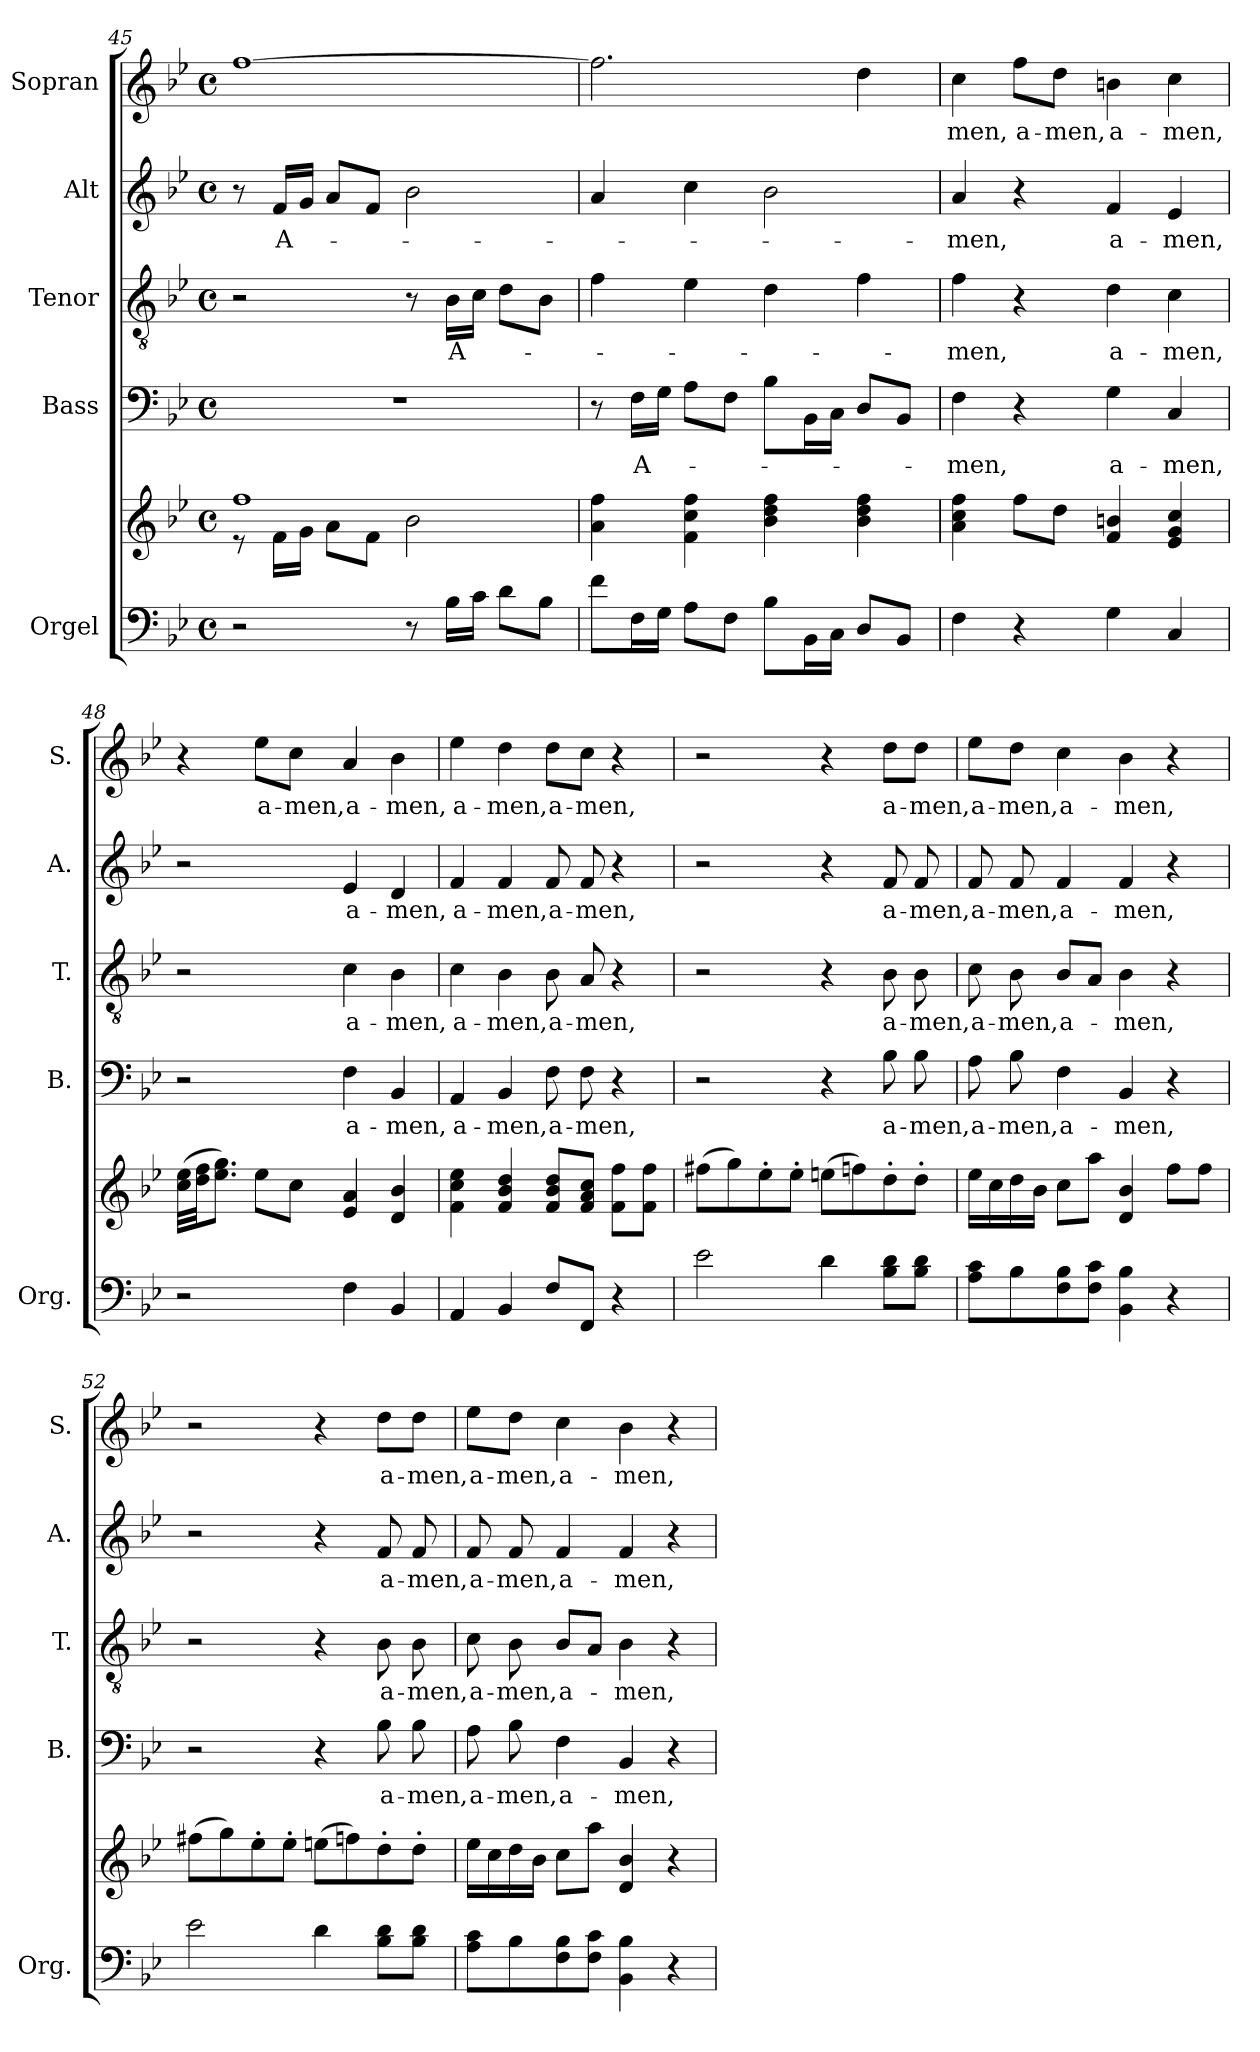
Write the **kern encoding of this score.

**kern	**kern	**kern	**text	**kern	**text	**kern	**text	**kern	**text
*part5	*part5	*part4	*part4	*part3	*part3	*part2	*part2	*part1	*part1
*staff6	*staff5	*staff4	*staff4	*staff3	*staff3	*staff2	*staff2	*staff1	*staff1
*I"Orgel	*	*I"Bass	*	*I"Tenor	*	*I"Alt	*	*I"Sopran	*
*I'Org.	*	*I'B.	*	*I'T.	*	*I'A.	*	*I'S.	*
*clefF4	*clefG2	*clefF4	*	*clefGv2	*	*clefG2	*	*clefG2	*
*k[b-e-]	*k[b-e-]	*k[b-e-]	*	*k[b-e-]	*	*k[b-e-]	*	*k[b-e-]	*
*B-:	*B-:	*B-:	*	*B-:	*	*B-:	*	*B-:	*
*M4/4	*M4/4	*M4/4	*	*M4/4	*	*M4/4	*	*M4/4	*
*met(c)	*met(c)	*met(c)	*	*met(c)	*	*met(c)	*	*met(c)	*
=45	=45	=45	=45	=45	=45	=45	=45	=45	=45
*	*^	*	*	*	*	*	*	*	*
2r	1ff	8r	1r	.	2r	.	8r	.	[1ff	.
!	!	!	!	!	!	!	!	!LO:LY:b	!	!
.	.	16f\LL	.	.	.	.	16f/LL	A-	.	.
.	.	16g\JJ	.	.	.	.	16g/JJ	.	.	.
.	.	8a\L	.	.	.	.	8a/L	.	.	.
.	.	8f\J	.	.	.	.	8f/J	.	.	.
8r	.	2b-\	.	.	8r	.	2b-\	.	.	.
!	!	!	!	!	!	!LO:LY:b	!	!	!	!
16B-\LL	.	.	.	.	16B-\LL	A-	.	.	.	.
16c\JJ	.	.	.	.	16c\JJ	.	.	.	.	.
8d\L	.	.	.	.	8d\L	.	.	.	.	.
8B-\J	.	.	.	.	8B-\J	.	.	.	.	.
*	*v	*v	*	*	*	*	*	*	*	*
=46	=46	=46	=46	=46	=46	=46	=46	=46	=46
8f\L	4a\ 4ff\	8r	.	4f\	.	4a/	.	2.ff\]	.
!	!	!	!LO:LY:b	!	!	!	!	!	!
16F\L	.	16F\LL	A-	.	.	.	.	.	.
16G\JJ	.	16G\JJ	.	.	.	.	.	.	.
8A\L	4f\ 4cc\ 4ff\	8A\L	.	4e-\	.	4cc\	.	.	.
8F\J	.	8F\J	.	.	.	.	.	.	.
8B-\L	4b-\ 4dd\ 4ff\	8B-\L	.	4d\	.	2b-\	.	.	.
16BB-\L	.	16BB-\L	.	.	.	.	.	.	.
16C\JJ	.	16C\JJ	.	.	.	.	.	.	.
8D/L	4b-\ 4dd\ 4ff\	8D/L	.	4f\	.	.	.	4dd\	.
8BB-/J	.	8BB-/J	.	.	.	.	.	.	.
=47	=47	=47	=47	=47	=47	=47	=47	=47	=47
!	!	!	!LO:LY:b	!	!LO:LY:b	!	!LO:LY:b	!	!LO:LY:b
4F\	4a\ 4cc\ 4ff\	4F\	-men,	4f\	-men,	4a/	-men,	4cc\	-men,
!	!	!	!	!	!	!	!	!	!LO:LY:b
4r	8ff\L	4r	.	4r	.	4r	.	8ff\L	a-
!	!	!	!	!	!	!	!	!	!LO:LY:b
.	8dd\J	.	.	.	.	.	.	8dd\J	-men,
!	!	!	!LO:LY:b	!	!LO:LY:b	!	!LO:LY:b	!	!LO:LY:b
4G\	4f/ 4bn/	4G\	a-	4d\	a-	4f/	a-	4bn\	a-
!	!	!	!LO:LY:b	!	!LO:LY:b	!	!LO:LY:b	!	!LO:LY:b
4C/	4e-/ 4g/ 4cc/	4C/	-men,	4c\	-men,	4e-/	-men,	4cc\	-men,
=48	=48	=48	=48	=48	=48	=48	=48	=48	=48
2r	(>32cc\ 32ee-\LLL	2r	.	2r	.	2r	.	4r	.
.	32dd\ 32ff\JJ	.	.	.	.	.	.	.	.
.	8.ee-\ 8.gg\J)	.	.	.	.	.	.	.	.
!	!	!	!	!	!	!	!	!	!LO:LY:b
.	8ee-\L	.	.	.	.	.	.	8ee-\L	a-
!	!	!	!	!	!	!	!	!	!LO:LY:b
.	8cc\J	.	.	.	.	.	.	8cc\J	-men,
!	!	!	!LO:LY:b	!	!LO:LY:b	!	!LO:LY:b	!	!LO:LY:b
4F\	4e-/ 4a/	4F\	a-	4c\	a-	4e-/	a-	4a/	a-
!	!	!	!LO:LY:b	!	!LO:LY:b	!	!LO:LY:b	!	!LO:LY:b
4BB-/	4d/ 4b-/	4BB-/	-men,	4B-\	-men,	4d/	-men,	4b-\	-men,
!!LO:LB:g=z
=49	=49	=49	=49	=49	=49	=49	=49	=49	=49
!	!	!	!LO:LY:b	!	!LO:LY:b	!	!LO:LY:b	!	!LO:LY:b
4AA/	4f\ 4cc\ 4ee-\	4AA/	a-	4c\	a-	4f/	a-	4ee-\	a-
!	!	!	!LO:LY:b	!	!LO:LY:b	!	!LO:LY:b	!	!LO:LY:b
4BB-/	4f/ 4b-/ 4dd/	4BB-/	-men,	4B-\	-men,	4f/	-men,	4dd\	-men,
!	!	!	!LO:LY:b	!	!LO:LY:b	!	!LO:LY:b	!	!LO:LY:b
8F/L	8f/ 8b-/ 8dd/L	8F\	a-	8B-\	a-	8f/	a-	8dd\L	a-
!	!	!	!LO:LY:b	!	!LO:LY:b	!	!LO:LY:b	!	!LO:LY:b
8FF/J	8f/ 8a/ 8cc/J	8F\	-men,	8A/	-men,	8f/	-men,	8cc\J	-men,
4r	8f\ 8ff\L	4r	.	4r	.	4r	.	4r	.
.	8f\ 8ff\J	.	.	.	.	.	.	.	.
=50	=50	=50	=50	=50	=50	=50	=50	=50	=50
2e-\	(>8ff#X\L	2r	.	2r	.	2r	.	2r	.
.	8gg\)	.	.	.	.	.	.	.	.
.	8ee-'>\	.	.	.	.	.	.	.	.
.	8ee-'>\J	.	.	.	.	.	.	.	.
4d\	(>8een\L	4r	.	4r	.	4r	.	4r	.
.	8ffn\)	.	.	.	.	.	.	.	.
!	!	!	!LO:LY:b	!	!LO:LY:b	!	!LO:LY:b	!	!LO:LY:b
8B-\ 8d\L	8dd'>\	8B-\	a-	8B-\	a-	8f/	a-	8dd\L	a-
!	!	!	!LO:LY:b	!	!LO:LY:b	!	!LO:LY:b	!	!LO:LY:b
8B-\ 8d\J	8dd'>\J	8B-\	-men,	8B-\	-men,	8f/	-men,	8dd\J	-men,
=51	=51	=51	=51	=51	=51	=51	=51	=51	=51
!	!	!	!LO:LY:b	!	!LO:LY:b	!	!LO:LY:b	!	!LO:LY:b
8A\ 8c\L	16ee-\LL	8A\	a-	8c\	a-	8f/	a-	8ee-\L	a-
.	16cc\	.	.	.	.	.	.	.	.
!	!	!	!LO:LY:b	!	!LO:LY:b	!	!LO:LY:b	!	!LO:LY:b
8B-\	16dd\	8B-\	-men,	8B-\	-men,	8f/	-men,	8dd\J	-men,
.	16b-\JJ	.	.	.	.	.	.	.	.
!	!	!	!LO:LY:b	!	!LO:LY:b	!	!LO:LY:b	!	!LO:LY:b
8F\ 8B-\	8cc\L	4F\	a-	8B-/L	a-	4f/	a-	4cc\	a-
8F\ 8c\J	8aa\J	.	.	8A/J	.	.	.	.	.
!	!	!	!LO:LY:b	!	!LO:LY:b	!	!LO:LY:b	!	!LO:LY:b
4BB-\ 4B-\	4d/ 4b-/	4BB-/	-men,	4B-\	-men,	4f/	-men,	4b-\	-men,
4r	8ff\L	4r	.	4r	.	4r	.	4r	.
.	8ff\J	.	.	.	.	.	.	.	.
=52	=52	=52	=52	=52	=52	=52	=52	=52	=52
2e-\	(>8ff#X\L	2r	.	2r	.	2r	.	2r	.
.	8gg\)	.	.	.	.	.	.	.	.
.	8ee-'>\	.	.	.	.	.	.	.	.
.	8ee-'>\J	.	.	.	.	.	.	.	.
4d\	(>8een\L	4r	.	4r	.	4r	.	4r	.
.	8ffn\)	.	.	.	.	.	.	.	.
!	!	!	!LO:LY:b	!	!LO:LY:b	!	!LO:LY:b	!	!LO:LY:b
8B-\ 8d\L	8dd'>\	8B-\	a-	8B-\	a-	8f/	a-	8dd\L	a-
!	!	!	!LO:LY:b	!	!LO:LY:b	!	!LO:LY:b	!	!LO:LY:b
8B-\ 8d\J	8dd'>\J	8B-\	-men,	8B-\	-men,	8f/	-men,	8dd\J	-men,
!!LO:PB:g=z
=53	=53	=53	=53	=53	=53	=53	=53	=53	=53
!	!	!	!LO:LY:b	!	!LO:LY:b	!	!LO:LY:b	!	!LO:LY:b
8A\ 8c\L	16ee-\LL	8A\	a-	8c\	a-	8f/	a-	8ee-\L	a-
.	16cc\	.	.	.	.	.	.	.	.
!	!	!	!LO:LY:b	!	!LO:LY:b	!	!LO:LY:b	!	!LO:LY:b
8B-\	16dd\	8B-\	-men,	8B-\	-men,	8f/	-men,	8dd\J	-men,
.	16b-\JJ	.	.	.	.	.	.	.	.
!	!	!	!LO:LY:b	!	!LO:LY:b	!	!LO:LY:b	!	!LO:LY:b
8F\ 8B-\	8cc\L	4F\	a-	8B-/L	a-	4f/	a-	4cc\	a-
8F\ 8c\J	8aa\J	.	.	8A/J	.	.	.	.	.
!	!	!	!LO:LY:b	!	!LO:LY:b	!	!LO:LY:b	!	!LO:LY:b
4BB-\ 4B-\	4d/ 4b-/	4BB-/	-men,	4B-\	-men,	4f/	-men,	4b-\	-men,
4r	4r	4r	.	4r	.	4r	.	4r	.
=	=	=	=	=	=	=	=	=	=
*-	*-	*-	*-	*-	*-	*-	*-	*-	*-
